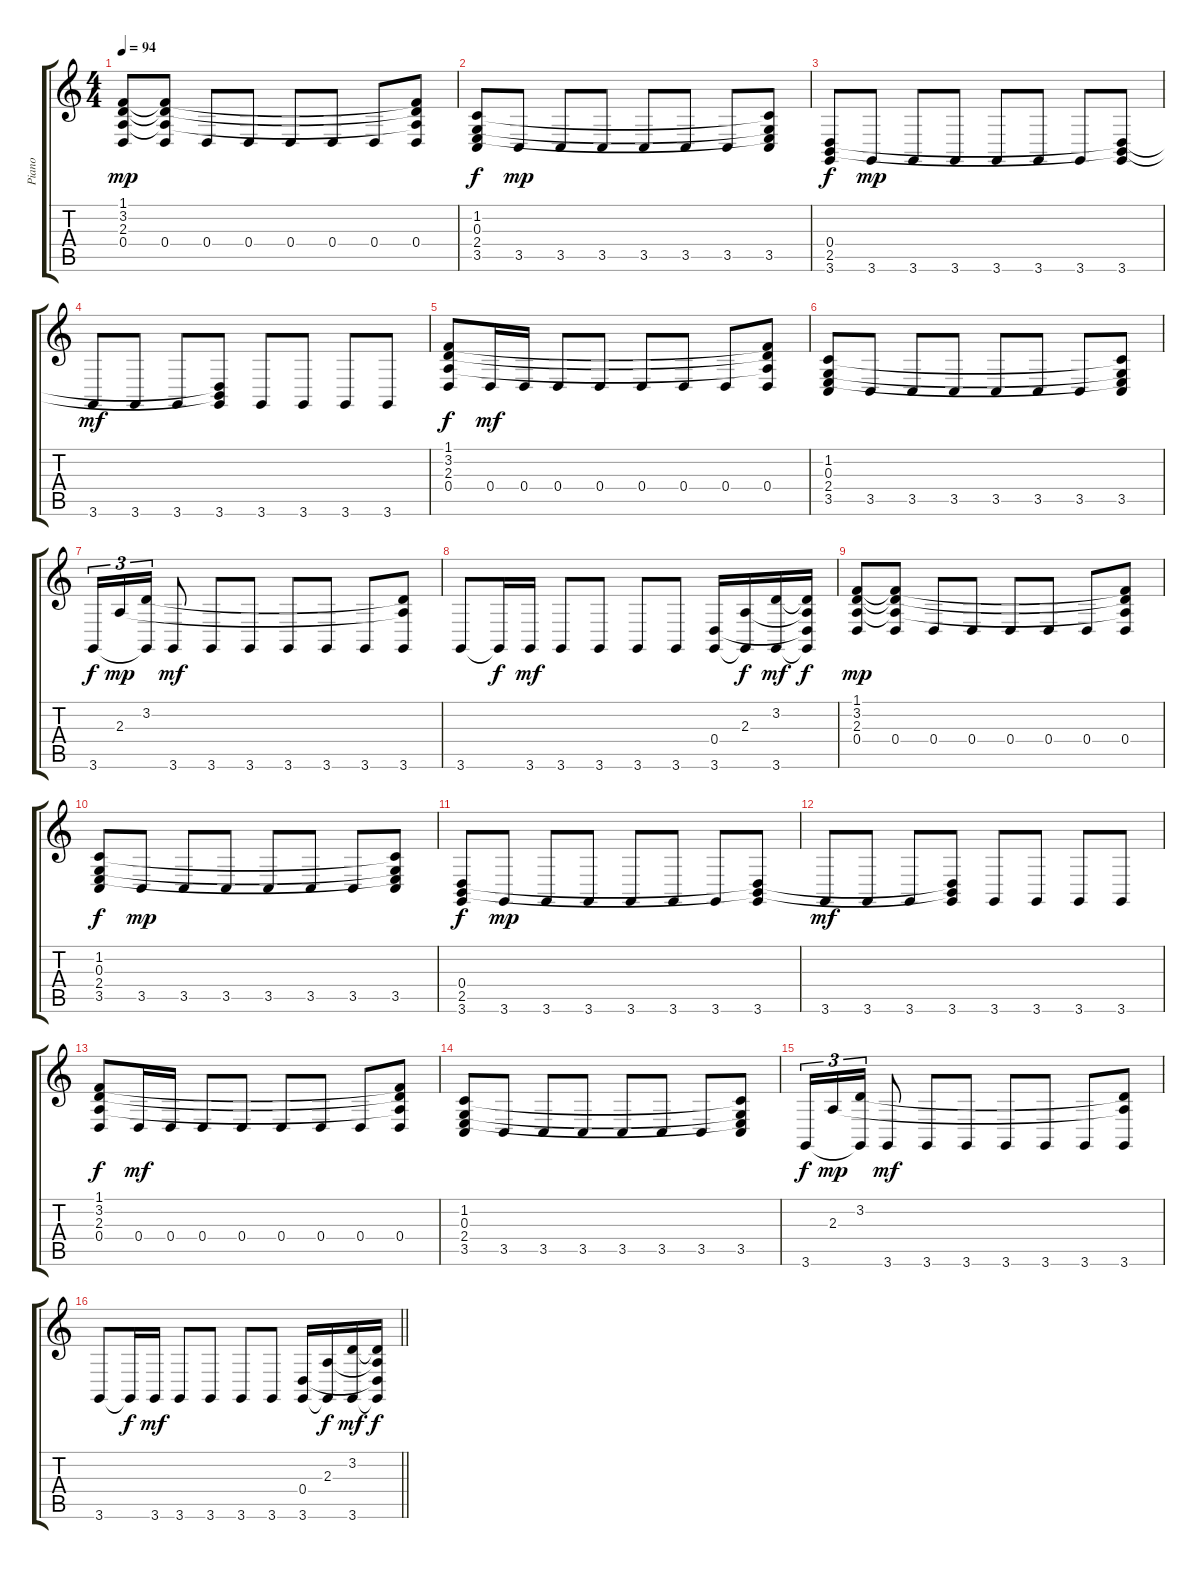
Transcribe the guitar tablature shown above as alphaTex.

\track ("Piano" "Piano") {instrument acousticgrandpiano}
\staff {score tabs}
\tuning (E4 B3 G3 D3 A2 E2) {hide}
\ts (4 4)
\tempo 94
\clef g2
\ks c
(1.1 3.2 2.3 0.4).8{dy mp} (1.1{t} 3.2{t} 2.3{t} 0.4).8 0.4.8 0.4.8 0.4.8 0.4.8 0.4.8 (1.1{t} 3.2{t} 2.3{t} 0.4).8 |
(1.2 0.3 2.4 3.5).8{dy f} 3.5.8{dy mp} 3.5.8 3.5.8 3.5.8 3.5.8 3.5.8 (1.2{t} 0.3{t} 2.4{t} 3.5).8 |
(0.4 2.5 3.6).8{dy f} 3.6.8{dy mp} 3.6.8 3.6.8 3.6.8 3.6.8 3.6.8 (0.4{t} 2.5{t} 3.6).8 |
3.6.8{dy mf} 3.6.8 3.6.8 (0.4{t} 2.5{t} 3.6).8 3.6.8 3.6.8 3.6.8 3.6.8 |
(1.1 3.2 2.3 0.4).8{dy f} 0.4.16{dy mf} 0.4.16 0.4.8 0.4.8 0.4.8 0.4.8 0.4.8 (1.1{t} 3.2{t} 2.3{t} 0.4).8 |
(1.2 0.3 2.4 3.5).8 3.5.8 3.5.8 3.5.8 3.5.8 3.5.8 3.5.8 (1.2{t} 0.3{t} 2.4{t} 3.5).8 |
3.6.16{tu (3 2) dy f} 2.3.16{tu (3 2) dy mp} (3.2 3.6{t}).16{tu (3 2)} 3.6.8{dy mf} 3.6.8 3.6.8 3.6.8 3.6.8 3.6.8 (3.2{t} 2.3{t} 3.6).8 |
3.6.8 3.6{t}.16{dy f} 3.6.16{dy mf} 3.6.8 3.6.8 3.6.8 3.6.8 (0.4 3.6).16 (2.3 3.6{t}).16{dy f} (3.2 3.6).16{dy mf} (3.2{t} 2.3{t} 0.4{t} 3.6{t}).16{dy f} |
(1.1 3.2 2.3 0.4).8{dy mp} (1.1{t} 3.2{t} 2.3{t} 0.4).8 0.4.8 0.4.8 0.4.8 0.4.8 0.4.8 (1.1{t} 3.2{t} 2.3{t} 0.4).8 |
(1.2 0.3 2.4 3.5).8{dy f} 3.5.8{dy mp} 3.5.8 3.5.8 3.5.8 3.5.8 3.5.8 (1.2{t} 0.3{t} 2.4{t} 3.5).8 |
(0.4 2.5 3.6).8{dy f} 3.6.8{dy mp} 3.6.8 3.6.8 3.6.8 3.6.8 3.6.8 (0.4{t} 2.5{t} 3.6).8 |
3.6.8{dy mf} 3.6.8 3.6.8 (0.4{t} 2.5{t} 3.6).8 3.6.8 3.6.8 3.6.8 3.6.8 |
(1.1 3.2 2.3 0.4).8{dy f} 0.4.16{dy mf} 0.4.16 0.4.8 0.4.8 0.4.8 0.4.8 0.4.8 (1.1{t} 3.2{t} 2.3{t} 0.4).8 |
(1.2 0.3 2.4 3.5).8 3.5.8 3.5.8 3.5.8 3.5.8 3.5.8 3.5.8 (1.2{t} 0.3{t} 2.4{t} 3.5).8 |
3.6.16{tu (3 2) dy f} 2.3.16{tu (3 2) dy mp} (3.2 3.6{t}).16{tu (3 2)} 3.6.8{dy mf} 3.6.8 3.6.8 3.6.8 3.6.8 3.6.8 (3.2{t} 2.3{t} 3.6).8 |
\barLineRight lightlight
3.6.8 3.6{t}.16{dy f} 3.6.16{dy mf} 3.6.8 3.6.8 3.6.8 3.6.8 (0.4 3.6).16 (2.3 3.6{t}).16{dy f} (3.2 3.6).16{dy mf} (3.2{t} 2.3{t} 0.4{t} 3.6{t}).16{dy f}
